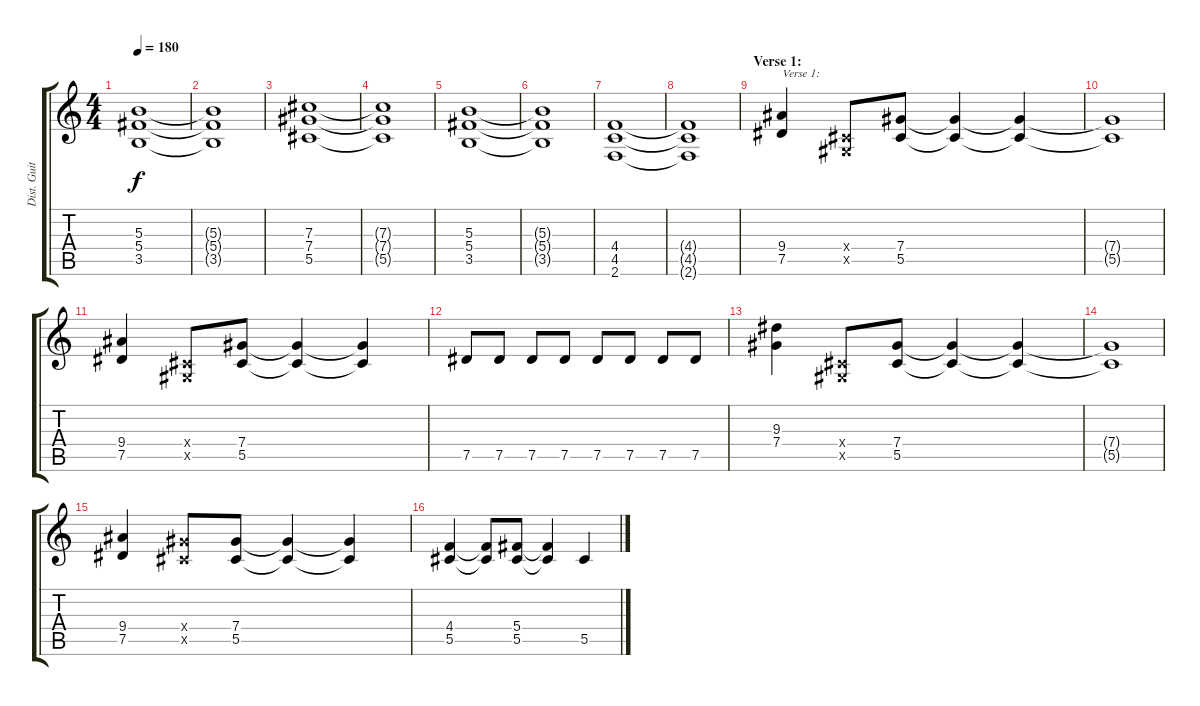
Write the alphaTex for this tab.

\track ("Dist. Guitar 2" "Dist. Guit") {instrument distortionguitar}
\staff {score tabs}
\tuning (Eb4 Bb3 Gb3 Db3 Ab2 Eb2) {hide}
\ts (4 4)
\tempo 180
\clef g2
\ks c
(5.3 5.4 3.5).1{dy f} |
(5.3{t} 5.4{t} 3.5{t}).1 |
(7.3 7.4 5.5).1 |
(7.3{t} 7.4{t} 5.5{t}).1 |
(5.3 5.4 3.5).1 |
(5.3{t} 5.4{t} 3.5{t}).1 |
(4.4 4.5 2.6).1 |
(4.4{t} 4.5{t} 2.6{t}).1 |
\section ("" "Verse 1:")
(9.4 7.5).4{txt "Verse 1:"} (0.4{x} 0.5{x}).8 (7.4 5.5).8 (7.4{t} 5.5{t}).4 (7.4{t} 5.5{t}).4 |
(7.4{t} 5.5{t}).1 |
(9.4 7.5).4 (0.4{x} 0.5{x}).8 (7.4 5.5).8 (7.4{t} 5.5{t}).4 (7.4{t} 5.5{t}).4 |
7.5.8 7.5.8 7.5.8 7.5.8 7.5.8 7.5.8 7.5.8 7.5.8 |
(9.3 7.4).4 (0.4{x} 0.5{x}).8 (7.4 5.5).8 (7.4{t} 5.5{t}).4 (7.4{t} 5.5{t}).4 |
(7.4{t} 5.5{t}).1 |
(9.4 7.5).4 (7.4{x} 5.5{x}).8 (7.4 5.5).8 (7.4{t} 5.5{t}).4 (7.4{t} 5.5{t}).4 |
(4.4 5.5).4 (4.4{t} 5.5{t}).8 (5.4 5.5).8 (5.4{t} 5.5{t}).4 5.5.4
